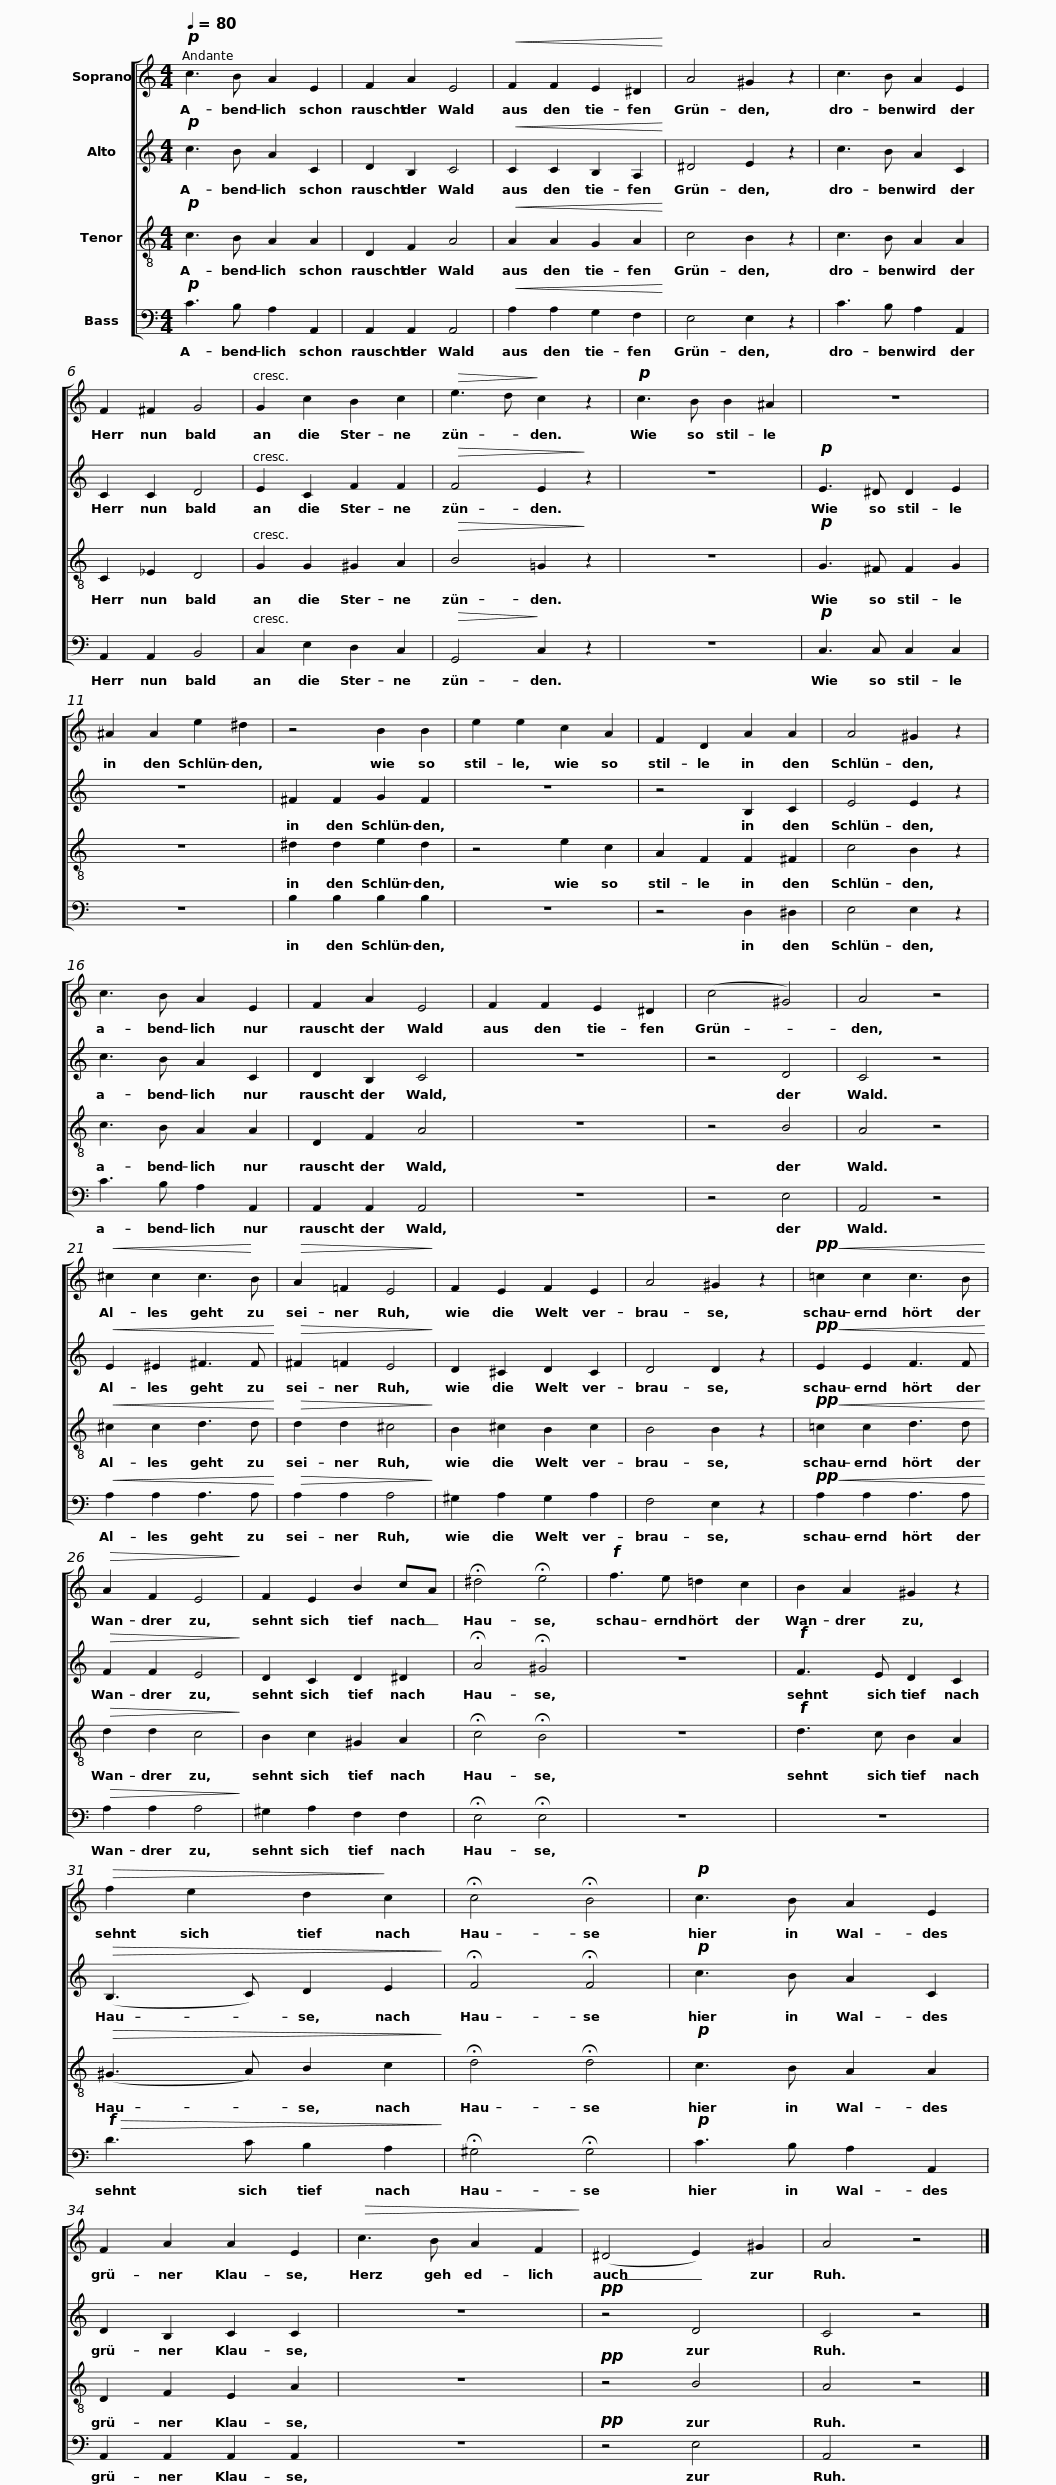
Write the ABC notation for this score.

X:1
%%score [ 1 2 3 4 ]
L:1/8
Q:1/4=80
M:4/4
I:linebreak $
K:C
V:1 treble
V:2 treble
V:3 treble-8
V:4 bass
V:1
!p! c3 B A2 E2 | F2 A2 E4 |!<(! F2 F2 E2 ^D2!<)! | A4 ^G2 z2 | c3 B A2 E2 |$ %5
 F2 ^F2 G4 | G2 c2 B2 c2 |!>(! e3 d!>)! c2 z2 |!p! c3 B B2 ^A2 | z8 | %10
 ^A2 A2 e2 ^d2 |$ z4 B2 B2 | e2 e2 c2 A2 | F2 D2 A2 A2 | A4 ^G2 z2 | %15
 c3 B A2 E2 |$ F2 A2 E4 |$ F2 F2 E2 ^D2 | (c4 ^G4) | A4 z4 | %20
!<(! ^c2 c2 c3!<)! B |!>(! A2 =F2 E4!>)! | F2 E2 F2 E2 | A4 ^G2 z2 |$!pp!!<(! =c2 c2 c3 B!<)! | %25
!>(! A2 F2 E4!>)! | F2 E2 B2 cA | !fermata!^d4 !fermata!e4 |!f! f3 e =d2 c2 |$ B2 A2 ^G2 z2 |$ %30
!>(! f2 e2 d2!>)! c2 | !fermata!c4 !fermata!B4 |!p! c3 B A2 E2 | F2 A2 A2 E2 |!>(! c3 B A2 F2!>)! |$ %35
 (^D4 E2) ^G2 | A4 z4 |] %37
V:2
!p! c3 B A2 C2 | D2 B,2 C4 |!<(! C2 C2 B,2 A,2!<)! | ^D4 E2 z2 | c3 B A2 C2 |$ %5
 C2 C2 D4 | E2 C2 F2 F2 |!>(! F4 E2!>)! z2 | z8 |!p! E3 ^D D2 E2 | %10
 z8 |$ ^F2 F2 G2 F2 | z8 | z4 B,2 C2 | E4 E2 z2 | %15
 c3 B A2 C2 |$ D2 B,2 C4 |$ z8 | z4 D4 | C4 z4 | %20
!<(! E2 ^E2 ^F3 F!<)! |!>(! ^F2 =F2 E4!>)! | D2 ^C2 D2 C2 | D4 D2 z2 |$!pp!!<(! E2 E2 F3 F!<)! | %25
!>(! F2 F2 E4!>)! | D2 C2 D2 ^D2 | !fermata!A4 !fermata!^G4 | z8 |$!f! F3 E D2 C2 |$ %30
!>(! (B,3 C) D2 E2!>)! | !fermata!F4 !fermata!F4 |!p! c3 B A2 C2 | D2 B,2 C2 C2 | z8 |$ %35
!pp! z4 D4 | C4 z4 |] %37
V:3
!p! c3 B A2 A2 | D2 F2 A4 |!<(! A2 A2 G2 A2!<)! | c4 B2 z2 | c3 B A2 A2 |$ %5
 C2 _E2 D4 | G2 G2 ^G2 A2 |!>(! B4 =G2!>)! z2 | z8 |!p! G3 ^F F2 G2 | %10
 z8 |$ ^d2 d2 e2 d2 | z4 e2 c2 | A2 F2 F2 ^F2 | c4 B2 z2 | %15
 c3 B A2 A2 |$ D2 F2 A4 |$ z8 | z4 B4 | A4 z4 | %20
!<(! ^c2 c2 d3 d!<)! |!>(! d2 d2 ^c4!>)! | B2 ^c2 B2 c2 | B4 B2 z2 |$!pp!!<(! =c2 c2 d3 d!<)! | %25
!>(! d2 d2 c4!>)! | B2 c2 ^G2 A2 | !fermata!c4 !fermata!B4 | z8 |$!f! d3 c B2 A2 |$ %30
!>(! (^G3 A) B2 c2!>)! | !fermata!d4 !fermata!d4 |!p! c3 B A2 A2 | D2 F2 E2 A2 | z8 |$ %35
!pp! z4 B4 | A4 z4 |] %37
V:4
!p! C3 B, A,2 A,,2 | A,,2 A,,2 A,,4 |!<(! A,2 A,2 G,2 F,2!<)! | E,4 E,2 z2 | C3 B, A,2 A,,2 |$ %5
 A,,2 A,,2 B,,4 | C,2 E,2 D,2 C,2 |!>(! G,,4!>)! C,2 z2 | z8 |!p! C,3 C, C,2 C,2 | %10
 z8 |$ B,2 B,2 B,2 B,2 | z8 | z4 D,2 ^D,2 | E,4 E,2 z2 | %15
 C3 B, A,2 A,,2 |$ A,,2 A,,2 A,,4 |$ z8 | z4 E,4 | A,,4 z4 | %20
!<(! A,2 A,2 A,3 A,!<)! |!>(! A,2 A,2 A,4!>)! | ^G,2 A,2 G,2 A,2 | F,4 E,2 z2 |$!pp!!<(! A,2 A,2 A,3 A,!<)! | %25
!>(! A,2 A,2 A,4!>)! | ^G,2 A,2 F,2 F,2 | !fermata!E,4 !fermata!E,4 | z8 |$ z8 |$ %30
!f!!>(! D3 C B,2 A,2!>)! | !fermata!^G,4 !fermata!G,4 |!p! C3 B, A,2 A,,2 | A,,2 A,,2 A,,2 A,,2 | z8 |$ %35
!pp! z4 E,4 | A,,4 z4 |] %37
